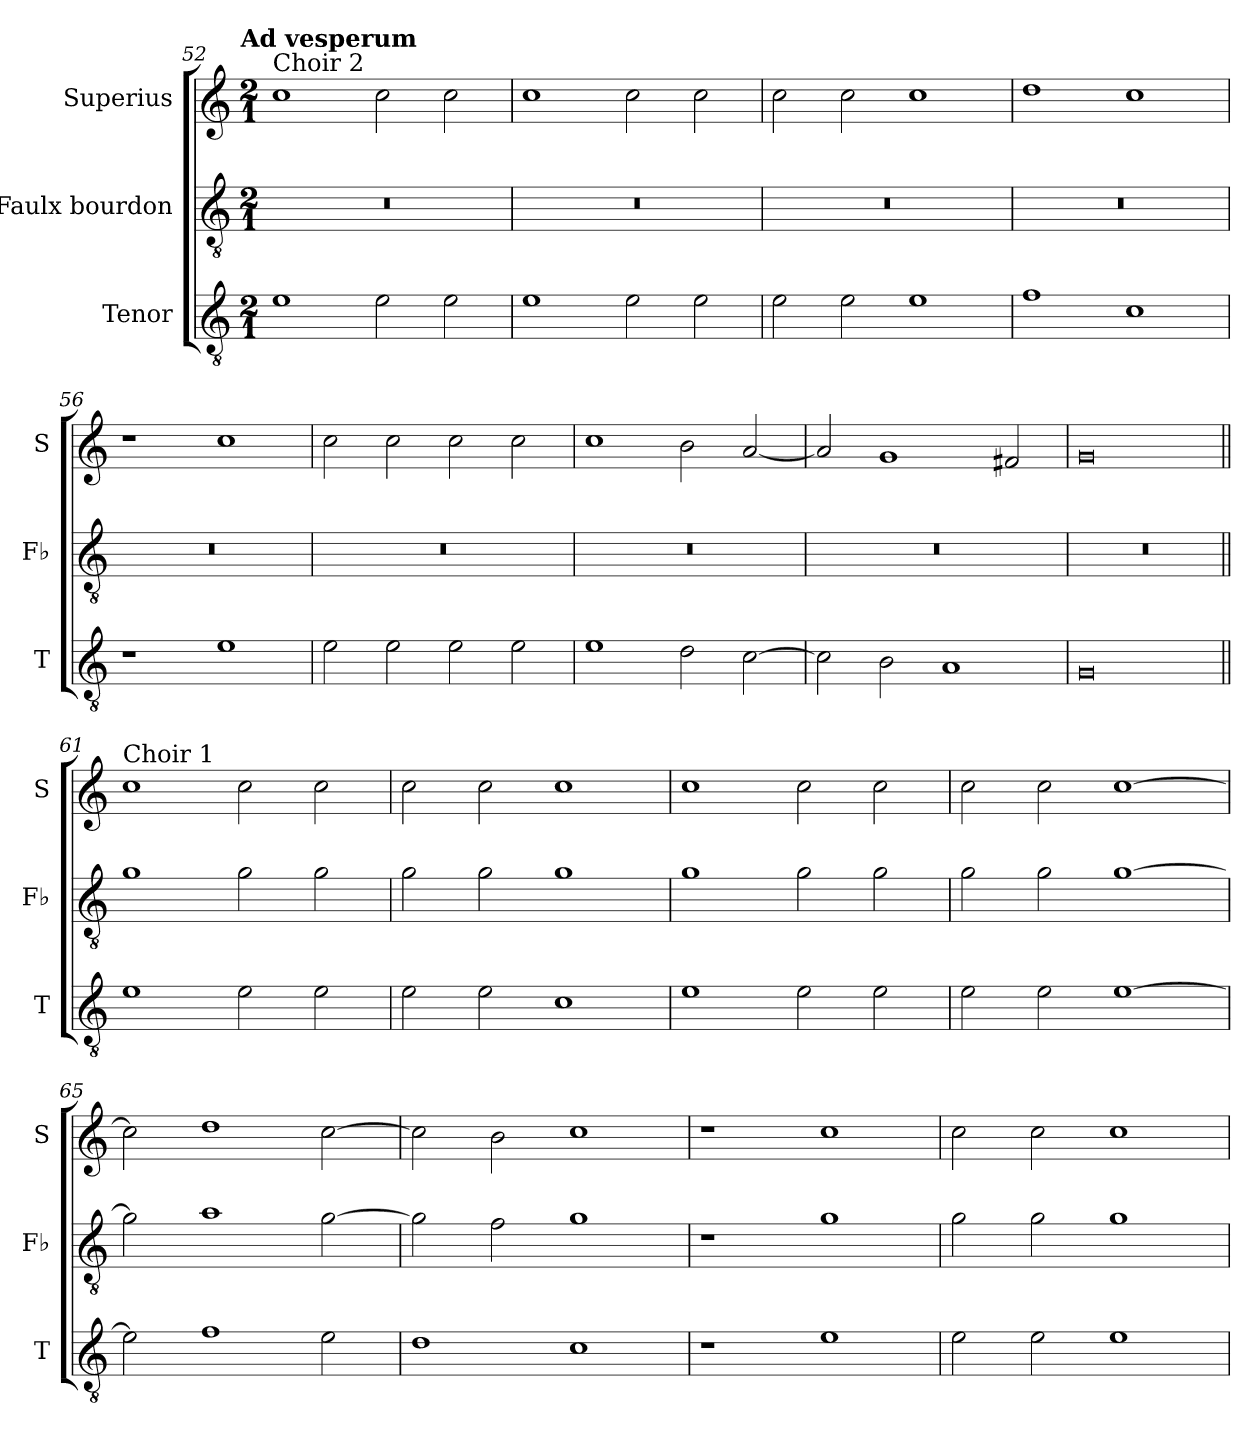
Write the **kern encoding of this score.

**kern	**kern	**kern
*part3	*part2	*part1
*staff3	*staff2	*staff1
*I"Tenor	*I"Faulx bourdon	*I"Superius
*I'T	*I'Fb	*I'S
*clefGv2	*clefGv2	*clefG2
*k[]	*k[]	*k[]
!!LO:TX:omd:t=Ad vesperum
*M2/1	*M2/1	*M2/1
=52	=52	=52
!	!	!LO:TX:a:t=Choir 2
1e	0r	1cc
2e\	.	2cc\
2e\	.	2cc\
=53	=53	=53
1e	0r	1cc
2e\	.	2cc\
2e\	.	2cc\
=54	=54	=54
2e\	0r	2cc\
2e\	.	2cc\
1e	.	1cc
=55	=55	=55
1f	0r	1dd
1c	.	1cc
=56	=56	=56
1r	0r	1r
1e	.	1cc
=57	=57	=57
2e\	0r	2cc\
2e\	.	2cc\
2e\	.	2cc\
2e\	.	2cc\
=58	=58	=58
1e	0r	1cc
2d\	.	2b\
[2c\	.	[2a/
=59	=59	=59
2c\]	0r	2a/]
2B\	.	1g
1A	.	.
.	.	2f#X/
=60	=60	=60
0G	0r	0g
=61||	=61||	=61||
!	!	!LO:TX:a:t=Choir 1
1e	1g	1cc
2e\	2g\	2cc\
2e\	2g\	2cc\
=62	=62	=62
2e\	2g\	2cc\
2e\	2g\	2cc\
1c	1g	1cc
=63	=63	=63
1e	1g	1cc
2e\	2g\	2cc\
2e\	2g\	2cc\
=64	=64	=64
2e\	2g\	2cc\
2e\	2g\	2cc\
[1e	[1g	[1cc
=65	=65	=65
2e\]	2g\]	2cc\]
1f	1a	1dd
2e\	[2g\	[2cc\
=66	=66	=66
1d	2g\]	2cc\]
.	2f\	2b\
1c	1g	1cc
=67	=67	=67
1r	1r	1r
1e	1g	1cc
=68	=68	=68
2e\	2g\	2cc\
2e\	2g\	2cc\
1e	1g	1cc
=	=	=
*-	*-	*-
